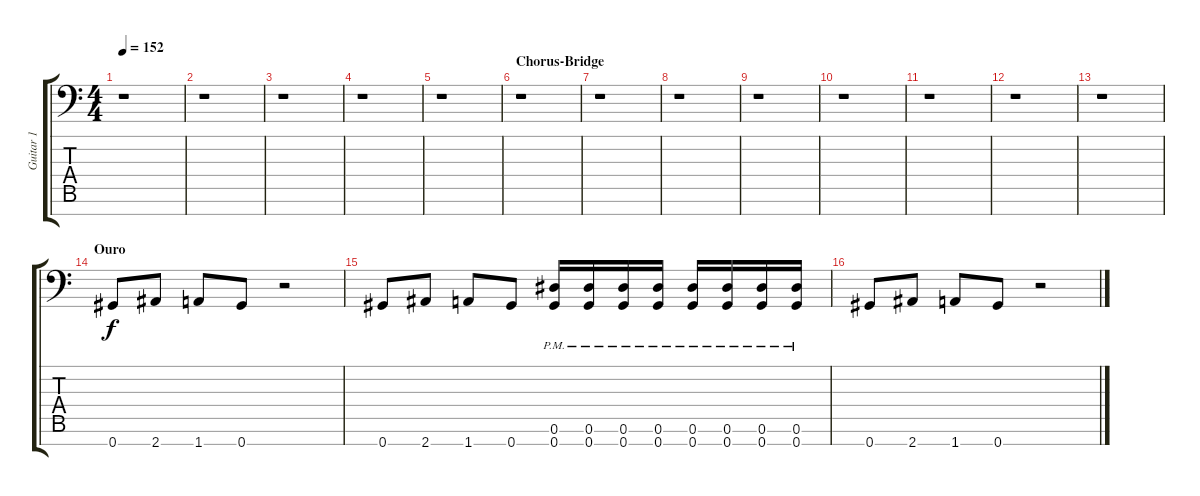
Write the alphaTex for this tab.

\track ("Guitar 1" "Guitar 1") {instrument distortionguitar}
\staff {score tabs}
\tuning (Eb4 Bb3 Gb3 Db3 Ab2 Eb2 Ab1) {hide}
\ts (4 4)
\tempo 152
\clef f4
\ks c
r.1{dy f} |
r.1 |
r.1 |
r.1 |
r.1 |
\section ("" "Chorus-Bridge")
r.1 |
r.1 |
r.1 |
r.1 |
r.1 |
r.1 |
r.1 |
r.1 |
\section ("" "Ouro")
0.7.8 2.7.8 1.7.8 0.7.8 r.2 |
0.7.8 2.7.8 1.7.8 0.7.8 (0.6{pm} 0.7{pm}).16 (0.6{pm} 0.7{pm}).16 (0.6{pm} 0.7{pm}).16 (0.6{pm} 0.7{pm}).16 (0.6{pm} 0.7{pm}).16 (0.6{pm} 0.7{pm}).16 (0.6{pm} 0.7{pm}).16 (0.6{pm} 0.7{pm}).16 |
0.7.8 2.7.8 1.7.8 0.7.8 r.2
